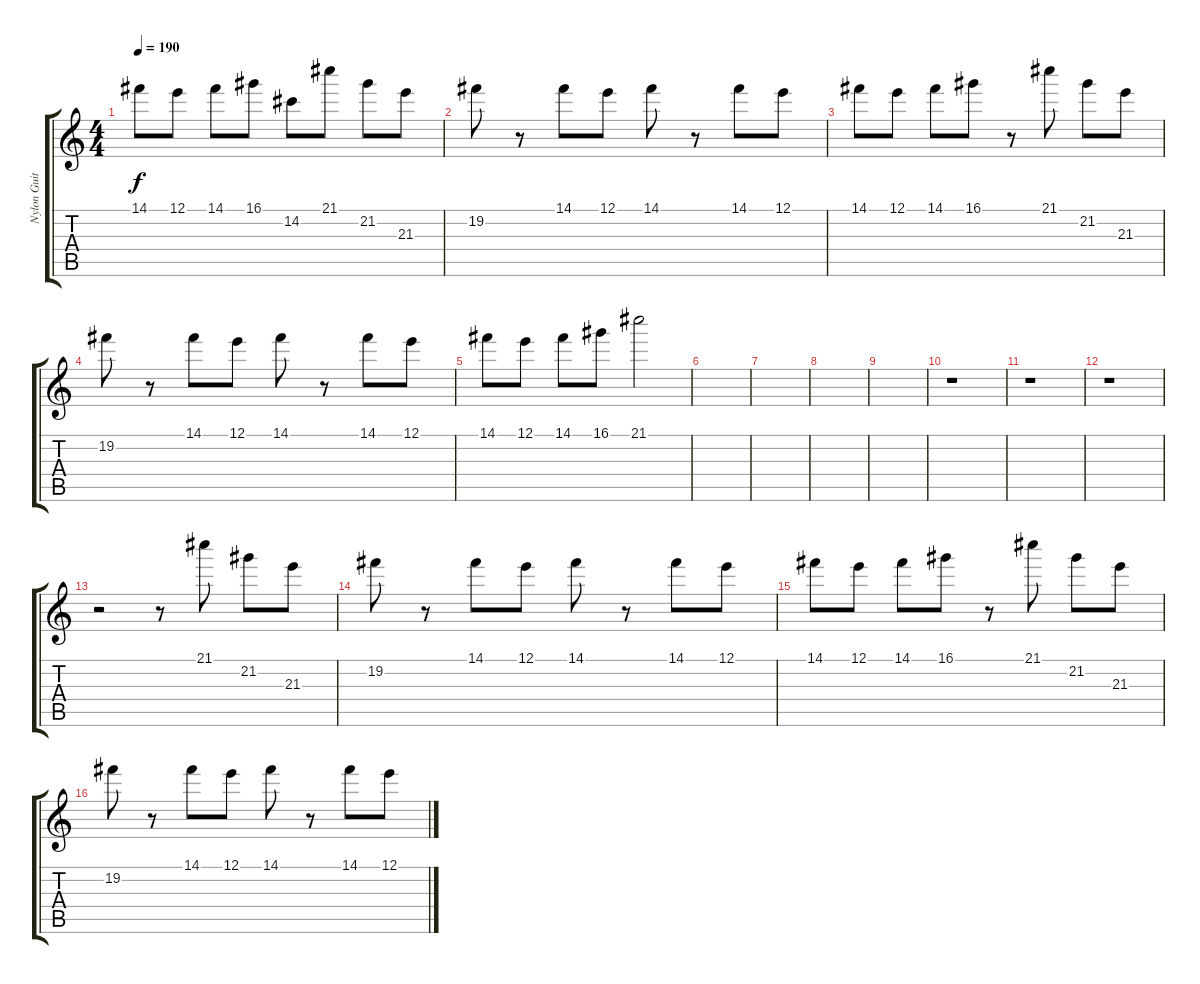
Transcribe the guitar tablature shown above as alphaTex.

\track ("Nylon Guitar" "Nylon Guit") {instrument distortionguitar}
\staff {score tabs}
\tuning (E4 B3 G3 D3 A2 E2) {hide}
\ts (4 4)
\tempo 190
\clef g2
\ks c
14.1.8{dy f} 12.1.8 14.1.8 16.1.8 14.2.8 21.1.8 21.2.8 21.3.8 |
19.2.8 r.8 14.1.8 12.1.8 14.1.8 r.8 14.1.8 12.1.8 |
14.1.8 12.1.8 14.1.8 16.1.8 r.8 21.1.8 21.2.8 21.3.8 |
19.2.8 r.8 14.1.8 12.1.8 14.1.8 r.8 14.1.8 12.1.8 |
14.1.8 12.1.8 14.1.8 16.1.8 21.1.2 |
|
|
|
|
r.1 |
r.1 |
r.1 |
r.2 r.8 21.1.8 21.2.8 21.3.8 |
19.2.8 r.8 14.1.8 12.1.8 14.1.8 r.8 14.1.8 12.1.8 |
14.1.8 12.1.8 14.1.8 16.1.8 r.8 21.1.8 21.2.8 21.3.8 |
19.2.8 r.8 14.1.8 12.1.8 14.1.8 r.8 14.1.8 12.1.8
